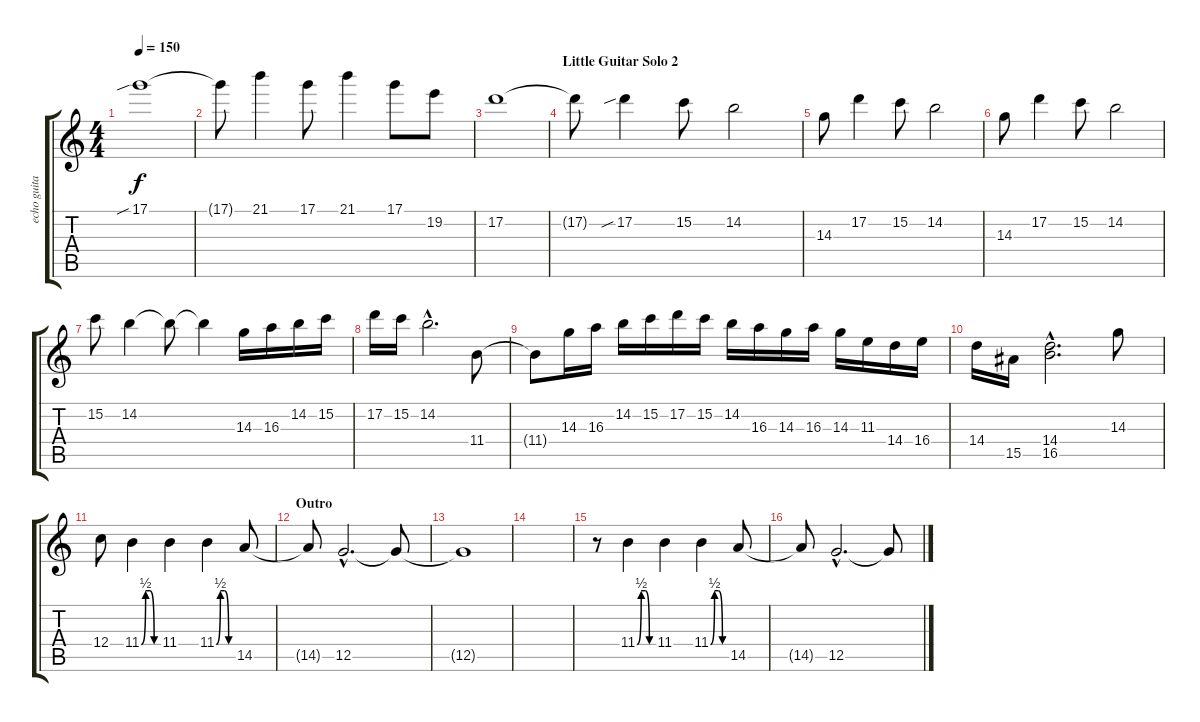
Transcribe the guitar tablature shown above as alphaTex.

\track ("echo guitar" "echo guita") {instrument overdrivenguitar}
\staff {score tabs}
\tuning (D4 A3 F3 C3 G2 C2) {hide}
\ts (4 4)
\tempo 150
\clef g2
\ks c
17.1{sib}.1{dy f} |
17.1{t}.8 21.1.4 17.1.8 21.1.4 17.1.8 19.2.8 |
17.2.1 |
\section ("" "Little Guitar Solo 2")
17.2{t}.8 17.2{sib}.4{volume 10 instrument overdrivenguitar} 15.2.8 14.2.2 |
14.3.8 17.2.4 15.2.8 14.2.2 |
14.3.8 17.2.4 15.2.8 14.2.2 |
15.2.8 14.2.4 14.2{t}.8 14.2{t}.4 14.3.16 16.3.16 14.2.16 15.2.16 |
17.2.16 15.2.16 14.2{hac}.2{d} 11.4.8 |
11.4{t}.8 14.3.16 16.3.16 14.2.16 15.2.16 17.2.16 15.2.16 14.2.16 16.3.16 14.3.16 16.3.16 14.3.16 11.3.16 14.4.16 16.4.16 |
14.4.16 15.5.16 (14.4{hac} 16.5{hac}).2{d} 14.3.8 |
12.4.8 11.4{be (custom 0 0 15 2 30 2 45 0 60 0)}.4 11.4.4 11.4{be (custom 0 0 15 2 30 2 45 0 60 0)}.4 14.5.8 |
\section ("" "Outro")
14.5{t}.8 12.5{hac}.2{d} 12.5{t}.8 |
12.5{t}.1 |
|
r.8 11.4{be (custom 0 0 15 2 30 2 45 0 60 0)}.4 11.4.4 11.4{be (custom 0 0 15 2 30 2 45 0 60 0)}.4 14.5.8 |
14.5{t}.8 12.5{hac}.2{d} 12.5{t}.8
